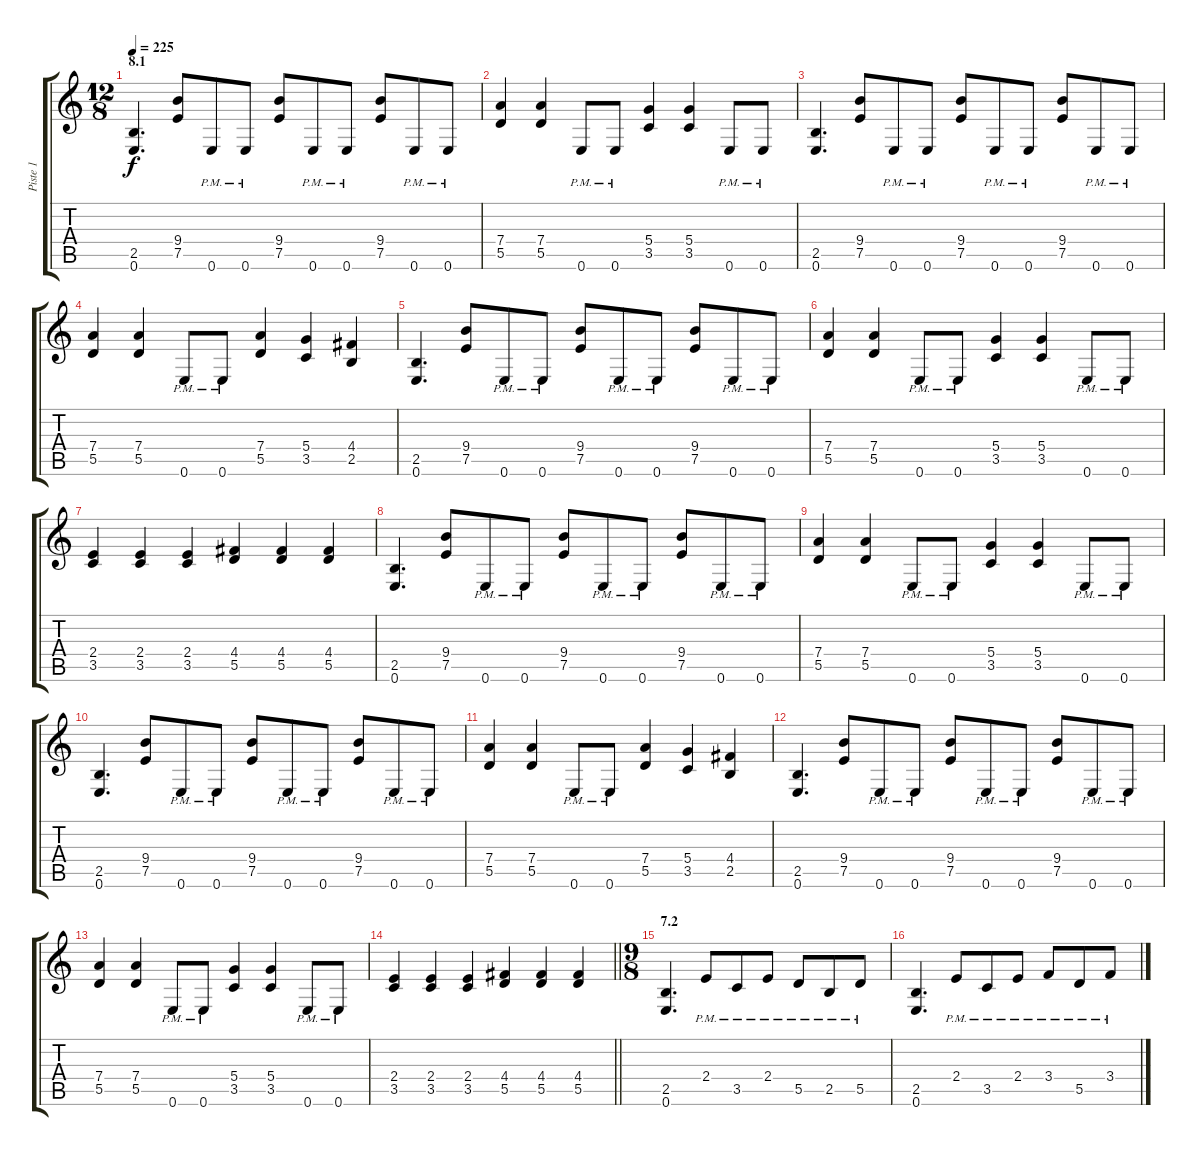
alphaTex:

\track ("Piste 1" "Piste 1") {instrument distortionguitar}
\staff {score tabs}
\tuning (E4 B3 G3 D3 A2 E2) {hide}
\ts (12 8)
\section ("" "8.1")
\tempo 225
\clef g2
\ks c
(2.5 0.6).4{d dy f} (9.4 7.5).8 0.6{pm}.8 0.6{pm}.8 (9.4 7.5).8 0.6{pm}.8 0.6{pm}.8 (9.4 7.5).8 0.6{pm}.8 0.6{pm}.8 |
(7.4 5.5).4 (7.4 5.5).4 0.6{pm}.8 0.6{pm}.8 (5.4 3.5).4 (5.4 3.5).4 0.6{pm}.8 0.6{pm}.8 |
(2.5 0.6).4{d} (9.4 7.5).8 0.6{pm}.8 0.6{pm}.8 (9.4 7.5).8 0.6{pm}.8 0.6{pm}.8 (9.4 7.5).8 0.6{pm}.8 0.6{pm}.8 |
(7.4 5.5).4 (7.4 5.5).4 0.6{pm}.8 0.6{pm}.8 (7.4 5.5).4 (5.4 3.5).4 (4.4 2.5).4 |
(2.5 0.6).4{d} (9.4 7.5).8 0.6{pm}.8 0.6{pm}.8 (9.4 7.5).8 0.6{pm}.8 0.6{pm}.8 (9.4 7.5).8 0.6{pm}.8 0.6{pm}.8 |
(7.4 5.5).4 (7.4 5.5).4 0.6{pm}.8 0.6{pm}.8 (5.4 3.5).4 (5.4 3.5).4 0.6{pm}.8 0.6{pm}.8 |
(2.4 3.5).4 (2.4 3.5).4 (2.4 3.5).4 (4.4 5.5).4 (4.4 5.5).4 (4.4 5.5).4 |
(2.5 0.6).4{d} (9.4 7.5).8 0.6{pm}.8 0.6{pm}.8 (9.4 7.5).8 0.6{pm}.8 0.6{pm}.8 (9.4 7.5).8 0.6{pm}.8 0.6{pm}.8 |
(7.4 5.5).4 (7.4 5.5).4 0.6{pm}.8 0.6{pm}.8 (5.4 3.5).4 (5.4 3.5).4 0.6{pm}.8 0.6{pm}.8 |
(2.5 0.6).4{d} (9.4 7.5).8 0.6{pm}.8 0.6{pm}.8 (9.4 7.5).8 0.6{pm}.8 0.6{pm}.8 (9.4 7.5).8 0.6{pm}.8 0.6{pm}.8 |
(7.4 5.5).4 (7.4 5.5).4 0.6{pm}.8 0.6{pm}.8 (7.4 5.5).4 (5.4 3.5).4 (4.4 2.5).4 |
(2.5 0.6).4{d} (9.4 7.5).8 0.6{pm}.8 0.6{pm}.8 (9.4 7.5).8 0.6{pm}.8 0.6{pm}.8 (9.4 7.5).8 0.6{pm}.8 0.6{pm}.8 |
(7.4 5.5).4 (7.4 5.5).4 0.6{pm}.8 0.6{pm}.8 (5.4 3.5).4 (5.4 3.5).4 0.6{pm}.8 0.6{pm}.8 |
\barLineRight lightlight
(2.4 3.5).4 (2.4 3.5).4 (2.4 3.5).4 (4.4 5.5).4 (4.4 5.5).4 (4.4 5.5).4 |
\ts (9 8)
\section ("" "7.2")
(2.5 0.6).4{d} 2.4{pm}.8 3.5{pm}.8 2.4{pm}.8 5.5{pm}.8 2.5{pm}.8 5.5{pm}.8 |
(2.5 0.6).4{d} 2.4{pm}.8 3.5{pm}.8 2.4{pm}.8 3.4{pm}.8 5.5{pm}.8 3.4{pm}.8
